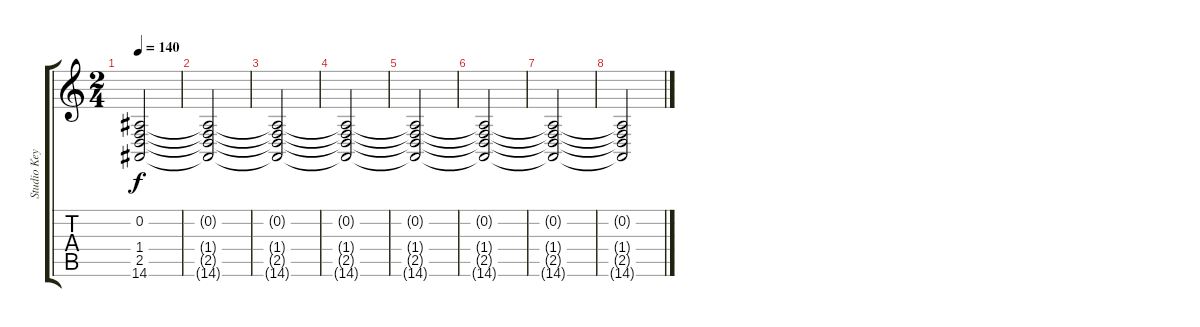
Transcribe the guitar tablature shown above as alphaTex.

\track ("Studio Keyboard" "Studio Key") {instrument stringensemble1}
\staff {score tabs}
\tuning (Eb4 Bb3 Gb3 Db3 Ab2 Eb2) {hide}
\ts (2 4)
\tempo 140
\clef g2
\ks c
(0.2 1.4 2.5 14.6).2{dy f} |
(0.2{t} 1.4{t} 2.5{t} 14.6{t}).2 |
(0.2{t} 1.4{t} 2.5{t} 14.6{t}).2 |
(0.2{t} 1.4{t} 2.5{t} 14.6{t}).2 |
(0.2{t} 1.4{t} 2.5{t} 14.6{t}).2 |
(0.2{t} 1.4{t} 2.5{t} 14.6{t}).2 |
(0.2{t} 1.4{t} 2.5{t} 14.6{t}).2 |
(0.2{t} 1.4{t} 2.5{t} 14.6{t}).2
